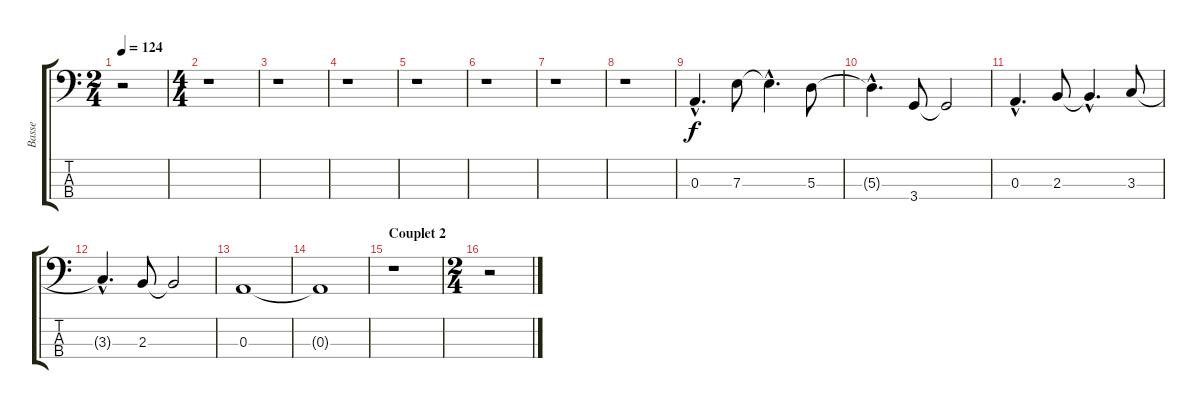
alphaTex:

\track ("Basse" "Basse") {instrument electricbassfinger}
\staff {score tabs}
\tuning (G2 D2 A1 E1) {hide}
\ts (2 4)
\tempo 124
\clef f4
\ks c
r.2{dy f} |
\ts (4 4)
r.1 |
r.1 |
r.1 |
r.1 |
r.1 |
r.1 |
r.1 |
0.3{hac}.4{d} 7.3.8 7.3{hac t}.4{d} 5.3.8 |
5.3{hac t}.4{d} 3.4.8 3.4{t}.2 |
0.3{hac}.4{d} 2.3.8 2.3{hac t}.4{d} 3.3.8 |
3.3{hac t}.4{d} 2.3.8 2.3{t}.2 |
0.3.1 |
0.3{t}.1 |
\section ("" "Couplet 2")
r.1 |
\ts (2 4)
r.2
